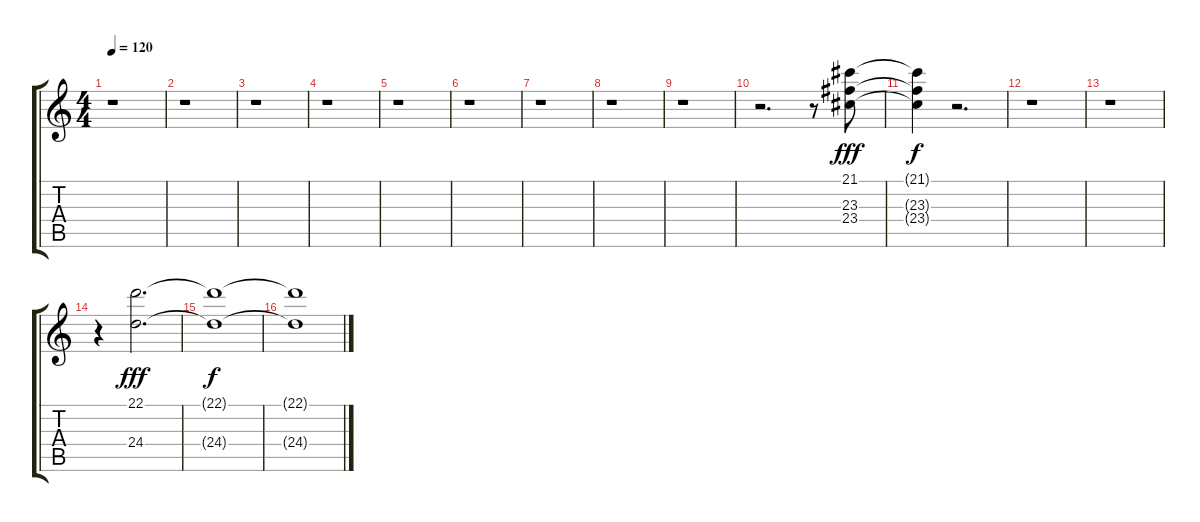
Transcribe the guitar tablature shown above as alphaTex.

\track "" {instrument timpani}
\staff {score tabs}
\tuning (E4 B3 G3 D3 A2 E2) {hide}
\ts (4 4)
\tempo 120
\clef g2
\ks c
r.1{dy fff} |
r.1 |
r.1 |
r.1 |
r.1 |
r.1 |
r.1 |
r.1 |
r.1 |
r.2{d} r.8 (21.1 23.3 23.4).8{volume 0 balance 0} |
(21.1{t} 23.3{t} 23.4{t}).4{dy f} r.2{d} |
r.1 |
r.1 |
r.4 (22.1 24.4).2{d dy fff volume 5 balance 8} |
(22.1{t} 24.4{t}).1{dy f} |
(22.1{t} 24.4{t}).1
